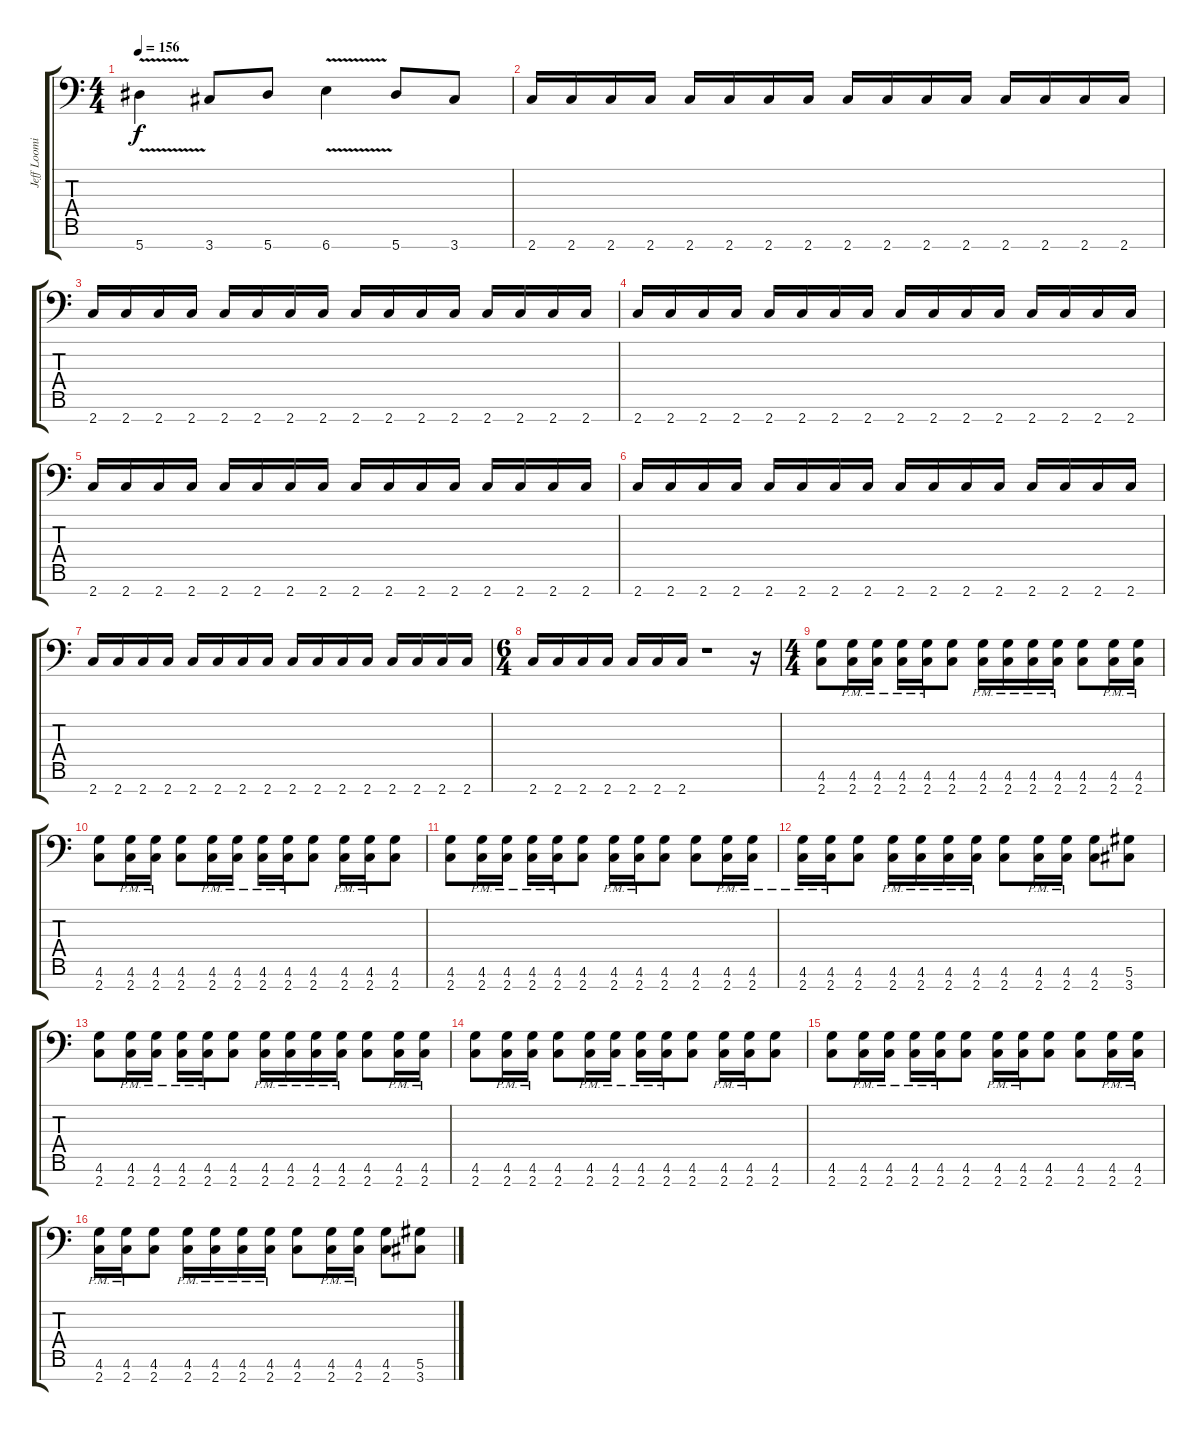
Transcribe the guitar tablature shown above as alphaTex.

\track ("Jeff Loomis Rythme" "Jeff Loomi") {instrument distortionguitar}
\staff {score tabs}
\tuning (Eb4 Bb3 Gb3 Db3 Ab2 Eb2 Bb1) {hide}
\ts (4 4)
\tempo 156
\clef f4
\ks c
5.7{v}.4{dy f} 3.7.8 5.7.8 6.7{v}.4 5.7.8 3.7.8 |
\section ("" "")
2.7.16 2.7.16 2.7.16 2.7.16 2.7.16 2.7.16 2.7.16 2.7.16 2.7.16 2.7.16 2.7.16 2.7.16 2.7.16 2.7.16 2.7.16 2.7.16 |
2.7.16 2.7.16 2.7.16 2.7.16 2.7.16 2.7.16 2.7.16 2.7.16 2.7.16 2.7.16 2.7.16 2.7.16 2.7.16 2.7.16 2.7.16 2.7.16 |
2.7.16 2.7.16 2.7.16 2.7.16 2.7.16 2.7.16 2.7.16 2.7.16 2.7.16 2.7.16 2.7.16 2.7.16 2.7.16 2.7.16 2.7.16 2.7.16 |
2.7.16 2.7.16 2.7.16 2.7.16 2.7.16 2.7.16 2.7.16 2.7.16 2.7.16 2.7.16 2.7.16 2.7.16 2.7.16 2.7.16 2.7.16 2.7.16 |
2.7.16 2.7.16 2.7.16 2.7.16 2.7.16 2.7.16 2.7.16 2.7.16 2.7.16 2.7.16 2.7.16 2.7.16 2.7.16 2.7.16 2.7.16 2.7.16 |
2.7.16 2.7.16 2.7.16 2.7.16 2.7.16 2.7.16 2.7.16 2.7.16 2.7.16 2.7.16 2.7.16 2.7.16 2.7.16 2.7.16 2.7.16 2.7.16 |
\ts (6 4)
2.7.16 2.7.16 2.7.16 2.7.16 2.7.16 2.7.16 2.7.16 r.1 r.16 |
\ts (4 4)
\section ("" "")
(4.6 2.7).8 (4.6{pm} 2.7{pm}).16 (4.6{pm} 2.7{pm}).16 (4.6{pm} 2.7{pm}).16 (4.6{pm} 2.7{pm}).16 (4.6 2.7).8 (4.6{pm} 2.7{pm}).16 (4.6{pm} 2.7{pm}).16 (4.6{pm} 2.7{pm}).16 (4.6{pm} 2.7{pm}).16 (4.6 2.7).8 (4.6{pm} 2.7{pm}).16 (4.6{pm} 2.7{pm}).16 |
(4.6 2.7).8 (4.6{pm} 2.7{pm}).16 (4.6{pm} 2.7{pm}).16 (4.6 2.7).8 (4.6{pm} 2.7{pm}).16 (4.6{pm} 2.7{pm}).16 (4.6{pm} 2.7{pm}).16 (4.6{pm} 2.7{pm}).16 (4.6 2.7).8 (4.6{pm} 2.7{pm}).16 (4.6{pm} 2.7{pm}).16 (4.6 2.7).8 |
(4.6 2.7).8 (4.6{pm} 2.7{pm}).16 (4.6{pm} 2.7{pm}).16 (4.6{pm} 2.7{pm}).16 (4.6{pm} 2.7{pm}).16 (4.6 2.7).8 (4.6{pm} 2.7{pm}).16 (4.6{pm} 2.7{pm}).16 (4.6 2.7).8 (4.6 2.7).8 (4.6{pm} 2.7{pm}).16 (4.6{pm} 2.7{pm}).16 |
(4.6{pm} 2.7{pm}).16 (4.6{pm} 2.7{pm}).16 (4.6 2.7).8 (4.6{pm} 2.7{pm}).16 (4.6{pm} 2.7{pm}).16 (4.6{pm} 2.7{pm}).16 (4.6{pm} 2.7{pm}).16 (4.6 2.7).8 (4.6{pm} 2.7{pm}).16 (4.6{pm} 2.7{pm}).16 (4.6 2.7).8 (5.6 3.7).8 |
(4.6 2.7).8 (4.6{pm} 2.7{pm}).16 (4.6{pm} 2.7{pm}).16 (4.6{pm} 2.7{pm}).16 (4.6{pm} 2.7{pm}).16 (4.6 2.7).8 (4.6{pm} 2.7{pm}).16 (4.6{pm} 2.7{pm}).16 (4.6{pm} 2.7{pm}).16 (4.6{pm} 2.7{pm}).16 (4.6 2.7).8 (4.6{pm} 2.7{pm}).16 (4.6{pm} 2.7{pm}).16 |
(4.6 2.7).8 (4.6{pm} 2.7{pm}).16 (4.6{pm} 2.7{pm}).16 (4.6 2.7).8 (4.6{pm} 2.7{pm}).16 (4.6{pm} 2.7{pm}).16 (4.6{pm} 2.7{pm}).16 (4.6{pm} 2.7{pm}).16 (4.6 2.7).8 (4.6{pm} 2.7{pm}).16 (4.6{pm} 2.7{pm}).16 (4.6 2.7).8 |
(4.6 2.7).8 (4.6{pm} 2.7{pm}).16 (4.6{pm} 2.7{pm}).16 (4.6{pm} 2.7{pm}).16 (4.6{pm} 2.7{pm}).16 (4.6 2.7).8 (4.6{pm} 2.7{pm}).16 (4.6{pm} 2.7{pm}).16 (4.6 2.7).8 (4.6 2.7).8 (4.6{pm} 2.7{pm}).16 (4.6{pm} 2.7{pm}).16 |
(4.6{pm} 2.7{pm}).16 (4.6{pm} 2.7{pm}).16 (4.6 2.7).8 (4.6{pm} 2.7{pm}).16 (4.6{pm} 2.7{pm}).16 (4.6{pm} 2.7{pm}).16 (4.6{pm} 2.7{pm}).16 (4.6 2.7).8 (4.6{pm} 2.7{pm}).16 (4.6{pm} 2.7{pm}).16 (4.6 2.7).8 (5.6 3.7).8
